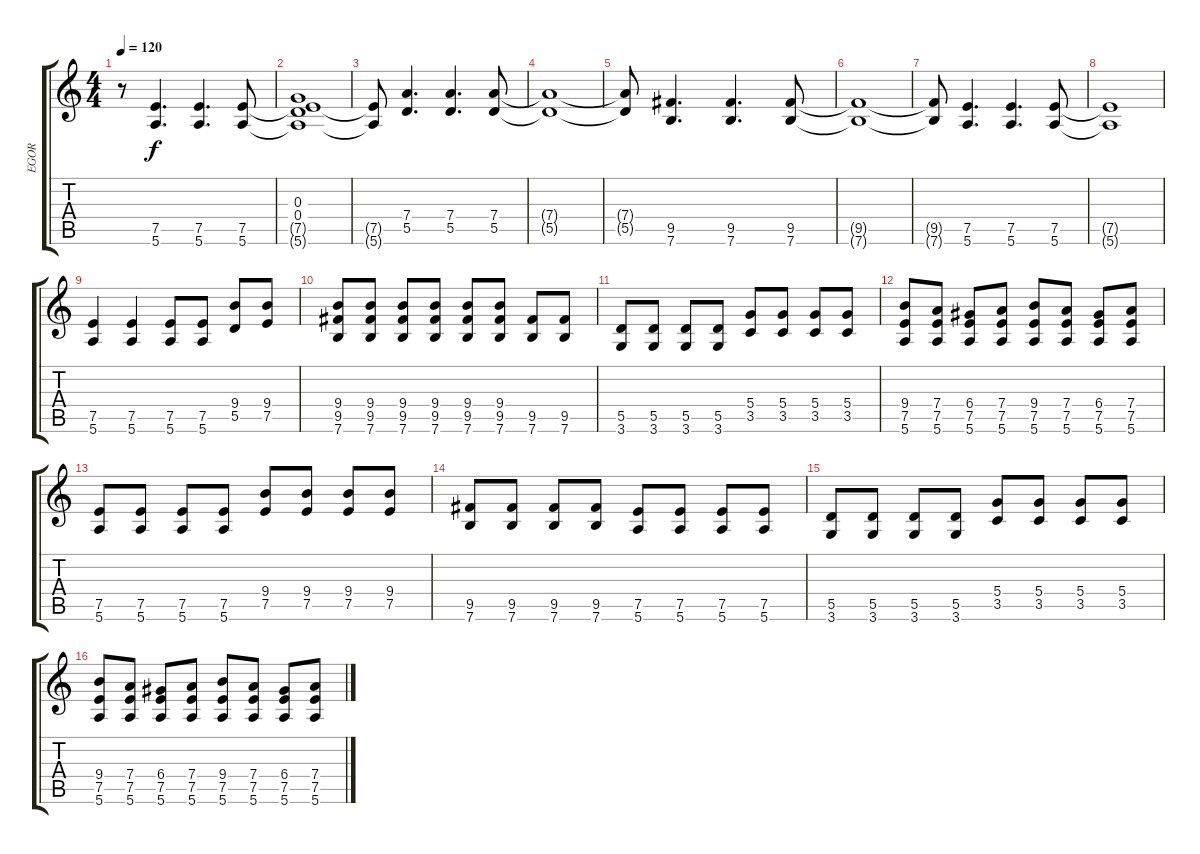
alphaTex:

\track ("EGOR" "EGOR") {instrument distortionguitar}
\staff {score tabs}
\tuning (E4 B3 G3 D3 A2 E2) {hide}
\ts (4 4)
\tempo 120
\clef g2
\ks c
r.8{dy f} (7.5 5.6).4{d} (7.5 5.6).4{d} (7.5 5.6).8 |
(0.3 0.4 7.5{t} 5.6{t}).1 |
(7.5{t} 5.6{t}).8 (7.4 5.5).4{d} (7.4 5.5).4{d} (7.4 5.5).8 |
(7.4{t} 5.5{t}).1 |
(7.4{t} 5.5{t}).8 (9.5 7.6).4{d} (9.5 7.6).4{d} (9.5 7.6).8 |
(9.5{t} 7.6{t}).1 |
(9.5{t} 7.6{t}).8 (7.5 5.6).4{d} (7.5 5.6).4{d} (7.5 5.6).8 |
(7.5{t} 5.6{t}).1 |
(7.5 5.6).4 (7.5 5.6).4 (7.5 5.6).8 (7.5 5.6).8 (9.4 5.5).8 (9.4 7.5).8 |
(9.4 9.5 7.6).8 (9.4 9.5 7.6).8 (9.4 9.5 7.6).8 (9.4 9.5 7.6).8 (9.4 9.5 7.6).8 (9.4 9.5 7.6).8 (9.5 7.6).8 (9.5 7.6).8 |
(5.5 3.6).8 (5.5 3.6).8 (5.5 3.6).8 (5.5 3.6).8 (5.4 3.5).8 (5.4 3.5).8 (5.4 3.5).8 (5.4 3.5).8 |
(9.4 7.5 5.6).8 (7.4 7.5 5.6).8 (6.4 7.5 5.6).8 (7.4 7.5 5.6).8 (9.4 7.5 5.6).8 (7.4 7.5 5.6).8 (6.4 7.5 5.6).8 (7.4 7.5 5.6).8 |
(7.5 5.6).8 (7.5 5.6).8 (7.5 5.6).8 (7.5 5.6).8 (9.4 7.5).8 (9.4 7.5).8 (9.4 7.5).8 (9.4 7.5).8 |
(9.5 7.6).8 (9.5 7.6).8 (9.5 7.6).8 (9.5 7.6).8 (7.5 5.6).8 (7.5 5.6).8 (7.5 5.6).8 (7.5 5.6).8 |
(5.5 3.6).8 (5.5 3.6).8 (5.5 3.6).8 (5.5 3.6).8 (5.4 3.5).8 (5.4 3.5).8 (5.4 3.5).8 (5.4 3.5).8 |
(9.4 7.5 5.6).8 (7.4 7.5 5.6).8 (6.4 7.5 5.6).8 (7.4 7.5 5.6).8 (9.4 7.5 5.6).8 (7.4 7.5 5.6).8 (6.4 7.5 5.6).8 (7.4 7.5 5.6).8
